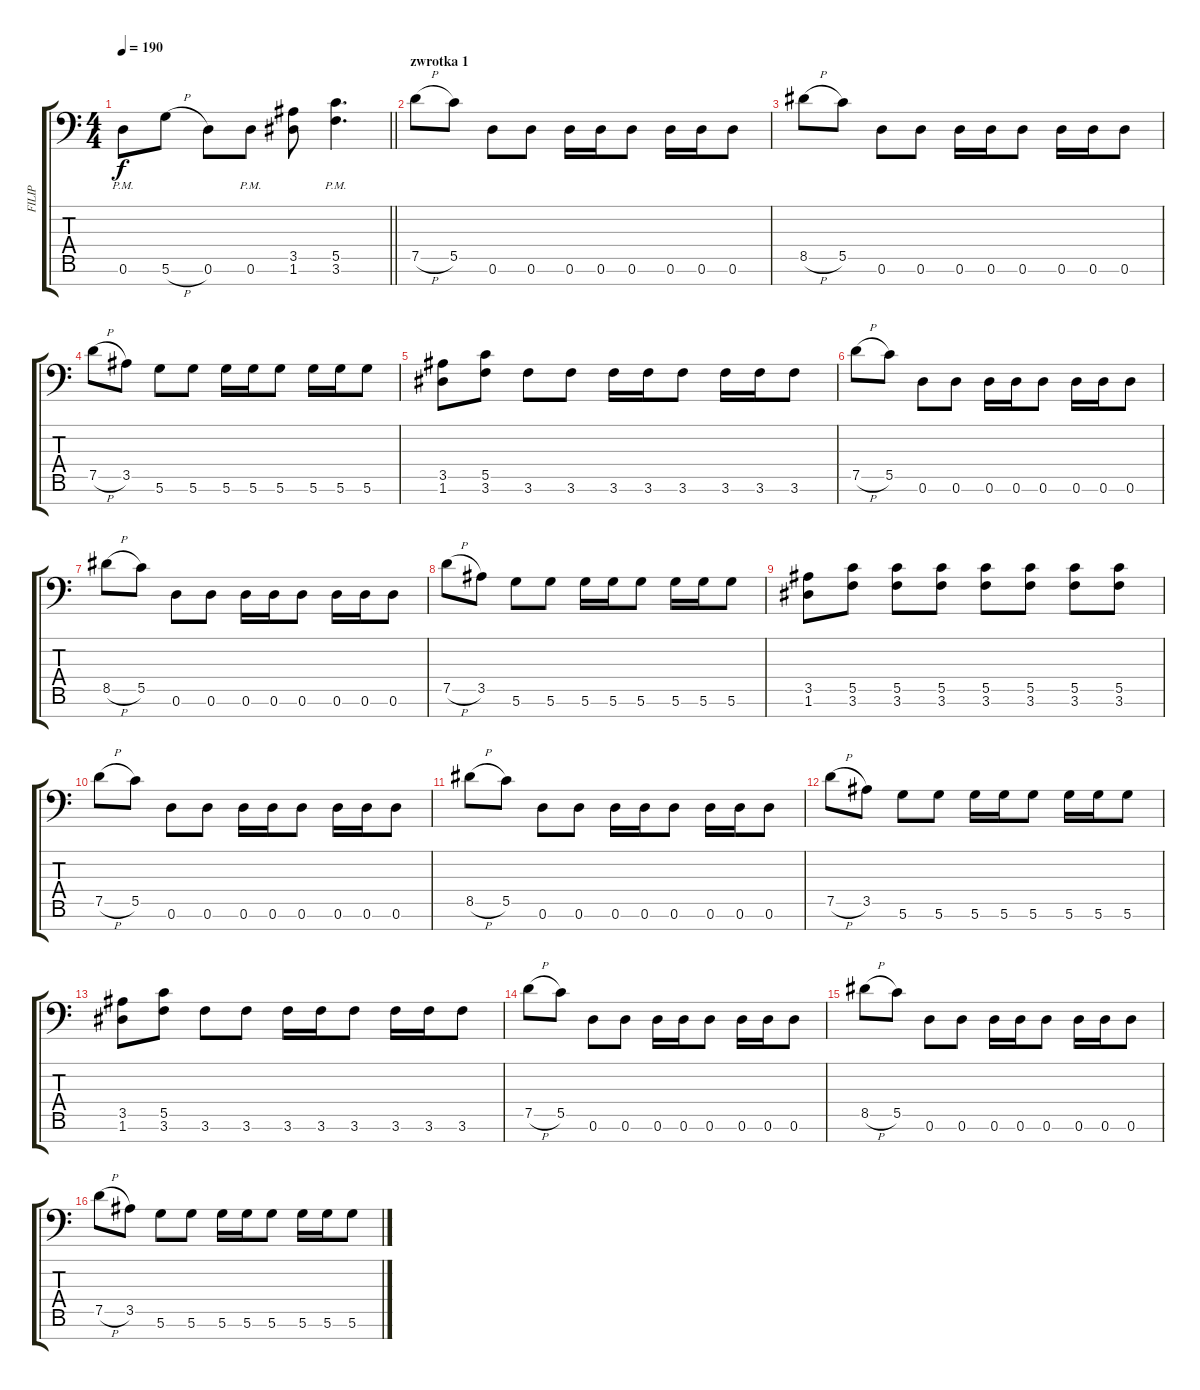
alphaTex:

\track ("FILIP" "FILIP") {instrument distortionguitar}
\staff {score tabs}
\tuning (D4 A3 F3 C3 G2 D2 A1) {hide}
\ts (4 4)
\tempo 190
\clef f4
\barLineRight lightlight
\ks c
0.6{pm}.8{dy f} 5.6{h}.8 0.6.8 0.6{pm}.8 (3.5 1.6).8 (5.5 3.6{pm}).4{d} |
\section ("" "zwrotka 1")
7.5{h}.8 5.5.8 0.6.8 0.6.8 0.6.16 0.6.16 0.6.8 0.6.16 0.6.16 0.6.8 |
8.5{h}.8 5.5.8 0.6.8 0.6.8 0.6.16 0.6.16 0.6.8 0.6.16 0.6.16 0.6.8 |
7.5{h}.8 3.5.8 5.6.8 5.6.8 5.6.16 5.6.16 5.6.8 5.6.16 5.6.16 5.6.8 |
(3.5 1.6).8 (5.5 3.6).8 3.6.8 3.6.8 3.6.16 3.6.16 3.6.8 3.6.16 3.6.16 3.6.8 |
7.5{h}.8 5.5.8 0.6.8 0.6.8 0.6.16 0.6.16 0.6.8 0.6.16 0.6.16 0.6.8 |
8.5{h}.8 5.5.8 0.6.8 0.6.8 0.6.16 0.6.16 0.6.8 0.6.16 0.6.16 0.6.8 |
7.5{h}.8 3.5.8 5.6.8 5.6.8 5.6.16 5.6.16 5.6.8 5.6.16 5.6.16 5.6.8 |
(3.5 1.6).8 (5.5 3.6).8 (5.5 3.6).8 (5.5 3.6).8 (5.5 3.6).8 (5.5 3.6).8 (5.5 3.6).8 (5.5 3.6).8 |
7.5{h}.8 5.5.8 0.6.8 0.6.8 0.6.16 0.6.16 0.6.8 0.6.16 0.6.16 0.6.8 |
8.5{h}.8 5.5.8 0.6.8 0.6.8 0.6.16 0.6.16 0.6.8 0.6.16 0.6.16 0.6.8 |
7.5{h}.8 3.5.8 5.6.8 5.6.8 5.6.16 5.6.16 5.6.8 5.6.16 5.6.16 5.6.8 |
(3.5 1.6).8 (5.5 3.6).8 3.6.8 3.6.8 3.6.16 3.6.16 3.6.8 3.6.16 3.6.16 3.6.8 |
7.5{h}.8 5.5.8 0.6.8 0.6.8 0.6.16 0.6.16 0.6.8 0.6.16 0.6.16 0.6.8 |
8.5{h}.8 5.5.8 0.6.8 0.6.8 0.6.16 0.6.16 0.6.8 0.6.16 0.6.16 0.6.8 |
7.5{h}.8 3.5.8 5.6.8 5.6.8 5.6.16 5.6.16 5.6.8 5.6.16 5.6.16 5.6.8
